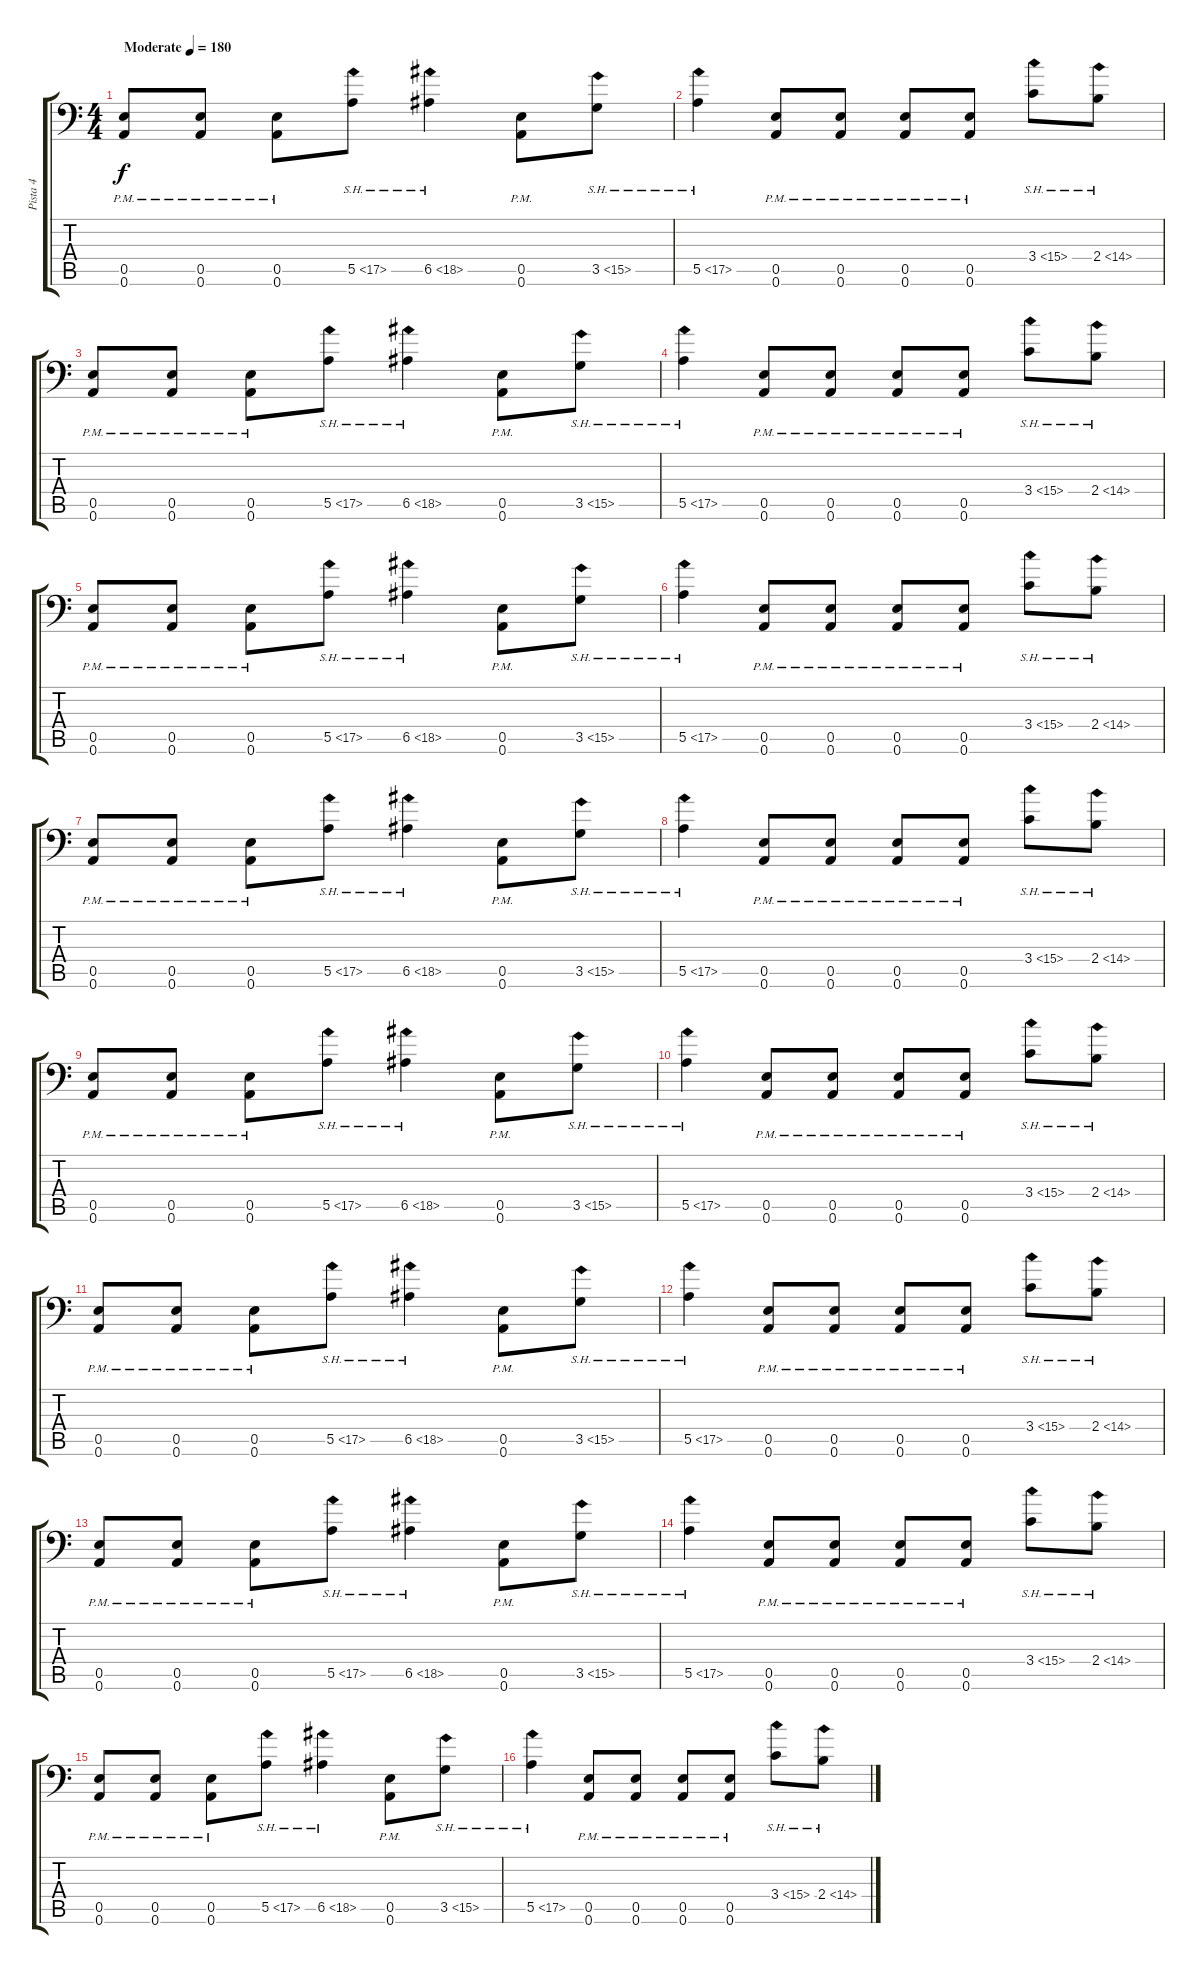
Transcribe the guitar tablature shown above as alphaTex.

\track ("Pista 4" "Pista 4") {mute instrument distortionguitar}
\staff {score tabs}
\tuning (B3 Gb3 D3 A2 E2 A1) {hide}
\ts (4 4)
\tempo (180 "Moderate")
\clef f4
\ks c
(0.5{pm} 0.6{pm}).8{dy f instrument distortionguitar} (0.5{pm} 0.6{pm}).8 (0.5{pm} 0.6{pm}).8 5.5{sh 12}.8 6.5{sh 12}.4 (0.5{pm} 0.6{pm}).8 3.5{sh 12}.8 |
5.5{sh 12}.4 (0.5{pm} 0.6{pm}).8 (0.5{pm} 0.6{pm}).8 (0.5{pm} 0.6{pm}).8 (0.5{pm} 0.6{pm}).8 3.4{sh 12}.8 2.4{sh 12}.8 |
(0.5{pm} 0.6{pm}).8 (0.5{pm} 0.6{pm}).8 (0.5{pm} 0.6{pm}).8 5.5{sh 12}.8 6.5{sh 12}.4 (0.5{pm} 0.6{pm}).8 3.5{sh 12}.8 |
5.5{sh 12}.4 (0.5{pm} 0.6{pm}).8 (0.5{pm} 0.6{pm}).8 (0.5{pm} 0.6{pm}).8 (0.5{pm} 0.6{pm}).8 3.4{sh 12}.8 2.4{sh 12}.8 |
(0.5{pm} 0.6{pm}).8 (0.5{pm} 0.6{pm}).8 (0.5{pm} 0.6{pm}).8 5.5{sh 12}.8 6.5{sh 12}.4 (0.5{pm} 0.6{pm}).8 3.5{sh 12}.8 |
5.5{sh 12}.4 (0.5{pm} 0.6{pm}).8 (0.5{pm} 0.6{pm}).8 (0.5{pm} 0.6{pm}).8 (0.5{pm} 0.6{pm}).8 3.4{sh 12}.8 2.4{sh 12}.8 |
(0.5{pm} 0.6{pm}).8 (0.5{pm} 0.6{pm}).8 (0.5{pm} 0.6{pm}).8 5.5{sh 12}.8 6.5{sh 12}.4 (0.5{pm} 0.6{pm}).8 3.5{sh 12}.8 |
5.5{sh 12}.4 (0.5{pm} 0.6{pm}).8 (0.5{pm} 0.6{pm}).8 (0.5{pm} 0.6{pm}).8 (0.5{pm} 0.6{pm}).8 3.4{sh 12}.8 2.4{sh 12}.8 |
(0.5{pm} 0.6{pm}).8 (0.5{pm} 0.6{pm}).8 (0.5{pm} 0.6{pm}).8 5.5{sh 12}.8 6.5{sh 12}.4 (0.5{pm} 0.6{pm}).8 3.5{sh 12}.8 |
5.5{sh 12}.4 (0.5{pm} 0.6{pm}).8 (0.5{pm} 0.6{pm}).8 (0.5{pm} 0.6{pm}).8 (0.5{pm} 0.6{pm}).8 3.4{sh 12}.8 2.4{sh 12}.8 |
(0.5{pm} 0.6{pm}).8 (0.5{pm} 0.6{pm}).8 (0.5{pm} 0.6{pm}).8 5.5{sh 12}.8 6.5{sh 12}.4 (0.5{pm} 0.6{pm}).8 3.5{sh 12}.8 |
5.5{sh 12}.4 (0.5{pm} 0.6{pm}).8 (0.5{pm} 0.6{pm}).8 (0.5{pm} 0.6{pm}).8 (0.5{pm} 0.6{pm}).8 3.4{sh 12}.8 2.4{sh 12}.8 |
(0.5{pm} 0.6{pm}).8 (0.5{pm} 0.6{pm}).8 (0.5{pm} 0.6{pm}).8 5.5{sh 12}.8 6.5{sh 12}.4 (0.5{pm} 0.6{pm}).8 3.5{sh 12}.8 |
5.5{sh 12}.4 (0.5{pm} 0.6{pm}).8 (0.5{pm} 0.6{pm}).8 (0.5{pm} 0.6{pm}).8 (0.5{pm} 0.6{pm}).8 3.4{sh 12}.8 2.4{sh 12}.8 |
(0.5{pm} 0.6{pm}).8 (0.5{pm} 0.6{pm}).8 (0.5{pm} 0.6{pm}).8 5.5{sh 12}.8 6.5{sh 12}.4 (0.5{pm} 0.6{pm}).8 3.5{sh 12}.8 |
5.5{sh 12}.4 (0.5{pm} 0.6{pm}).8 (0.5{pm} 0.6{pm}).8 (0.5{pm} 0.6{pm}).8 (0.5{pm} 0.6{pm}).8 3.4{sh 12}.8 2.4{sh 12}.8
